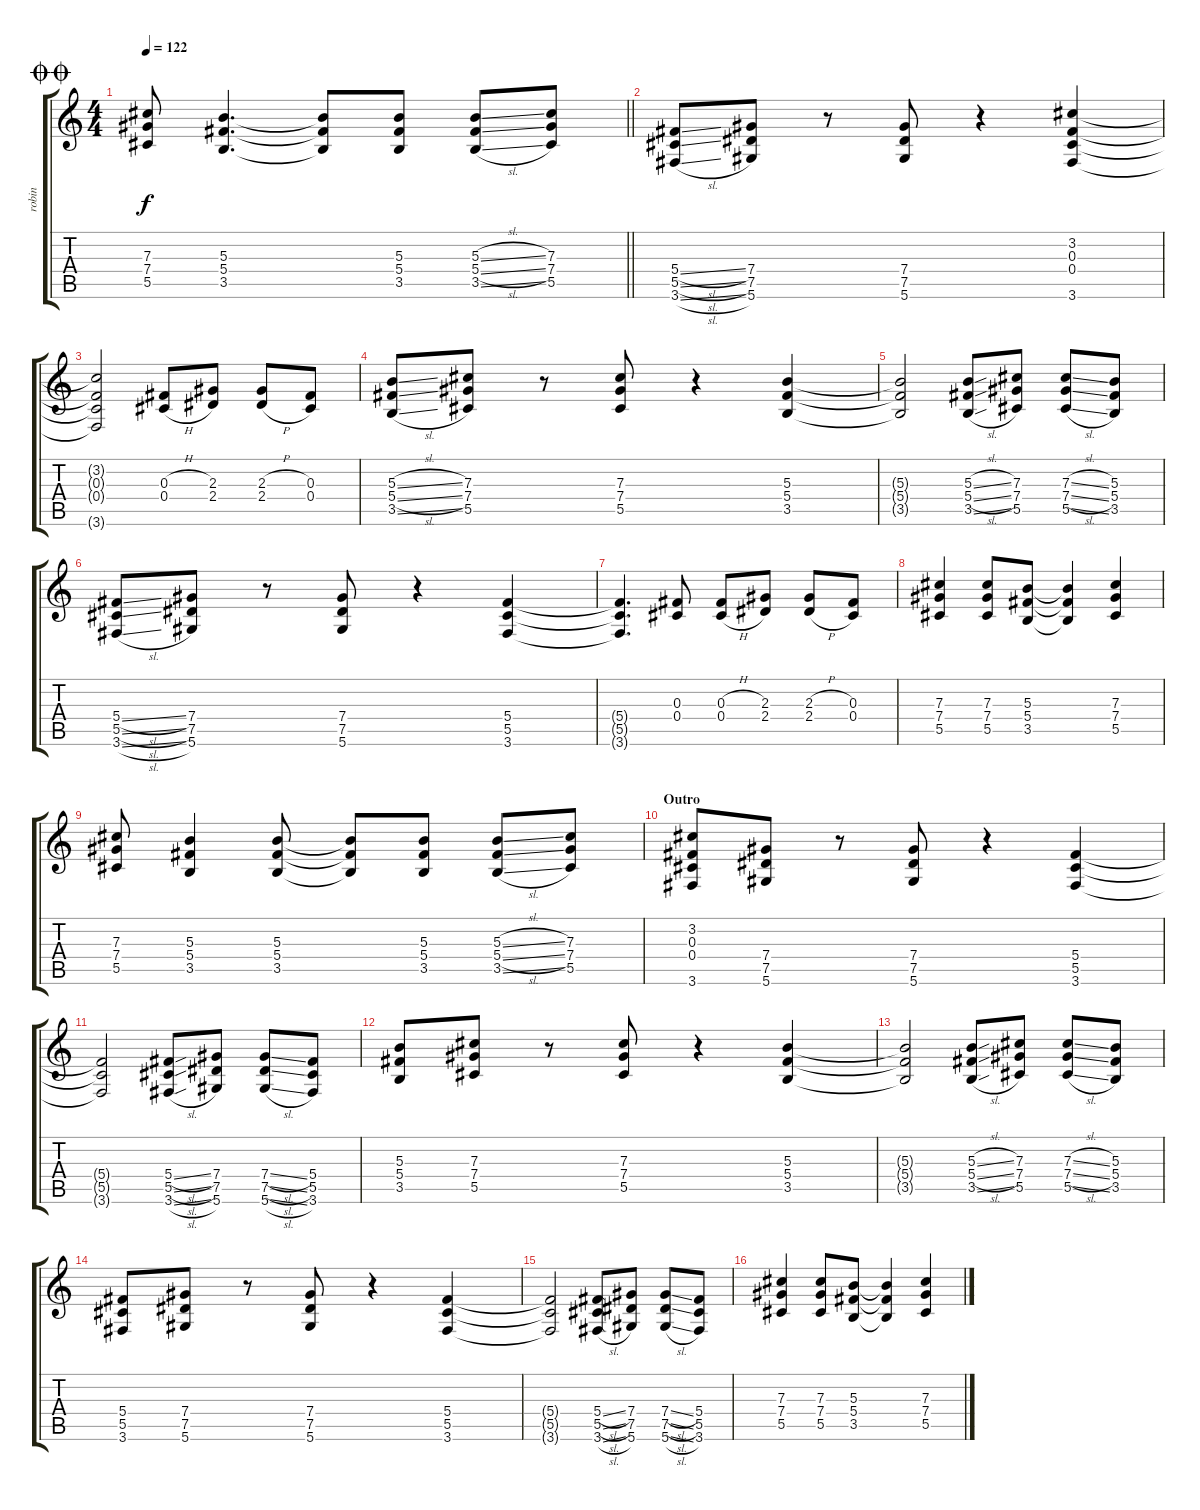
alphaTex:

\track ("robin" "robin") {instrument overdrivenguitar}
\staff {score tabs}
\tuning (Eb4 Bb3 Gb3 Db3 Ab2 Eb2) {hide}
\ts (4 4)
\jump doublecoda
\tempo 122
\clef g2
\barLineRight lightlight
\ks c
(7.3 7.4 5.5).8{dy f} (5.3 5.4 3.5).4{d} (5.3{t} 5.4{t} 3.5{t}).8 (5.3 5.4 3.5).8 (5.3{sl} 5.4{sl} 3.5{sl}).8 (7.3 7.4 5.5).8 |
(5.4{sl} 5.5{sl} 3.6{sl}).8 (7.4 7.5 5.6).8 r.8 (7.4 7.5 5.6).8 r.4 (3.2 0.3 0.4 3.6).4 |
(3.2{t} 0.3{t} 0.4{t} 3.6{t}).2 (0.3{h} 0.4{h}).8 (2.3 2.4).8 (2.3{h} 2.4{h}).8 (0.3 0.4).8 |
(5.3{sl} 5.4{sl} 3.5{sl}).8 (7.3 7.4 5.5).8 r.8 (7.3 7.4 5.5).8 r.4 (5.3 5.4 3.5).4 |
(5.3{t} 5.4{t} 3.5{t}).2 (5.3{sl} 5.4{sl} 3.5{sl}).8 (7.3 7.4 5.5).8 (7.3{sl} 7.4{sl} 5.5{sl}).8 (5.3 5.4 3.5).8 |
(5.4{sl} 5.5{sl} 3.6{sl}).8 (7.4 7.5 5.6).8 r.8 (7.4 7.5 5.6).8 r.4 (5.4 5.5 3.6).4 |
(5.4{t} 5.5{t} 3.6{t}).4{d} (0.3 0.4).8 (0.3{h} 0.4{h}).8 (2.3 2.4).8 (2.3{h} 2.4{h}).8 (0.3 0.4).8 |
(7.3 7.4 5.5).4 (7.3 7.4 5.5).8 (5.3 5.4 3.5).8 (5.3{t} 5.4{t} 3.5{t}).4 (7.3 7.4 5.5).4 |
(7.3 7.4 5.5).8 (5.3 5.4 3.5).4 (5.3 5.4 3.5).8 (5.3{t} 5.4{t} 3.5{t}).8 (5.3 5.4 3.5).8 (5.3{sl} 5.4{sl} 3.5{sl}).8 (7.3 7.4 5.5).8 |
\section ("" "Outro")
(3.2 0.3 0.4 3.6).8 (7.4 7.5 5.6).8 r.8 (7.4 7.5 5.6).8 r.4 (5.4 5.5 3.6).4 |
(5.4{t} 5.5{t} 3.6{t}).2 (5.4{sl} 5.5{sl} 3.6{sl}).8 (7.4 7.5 5.6).8 (7.4{sl} 7.5{sl} 5.6{sl}).8 (5.4 5.5 3.6).8 |
(5.3 5.4 3.5).8 (7.3 7.4 5.5).8 r.8 (7.3 7.4 5.5).8 r.4 (5.3 5.4 3.5).4 |
(5.3{t} 5.4{t} 3.5{t}).2 (5.3{sl} 5.4{sl} 3.5{sl}).8 (7.3 7.4 5.5).8 (7.3{sl} 7.4{sl} 5.5{sl}).8 (5.3 5.4 3.5).8 |
(5.4 5.5 3.6).8 (7.4 7.5 5.6).8 r.8 (7.4 7.5 5.6).8 r.4 (5.4 5.5 3.6).4 |
(5.4{t} 5.5{t} 3.6{t}).2 (5.4{sl} 5.5{sl} 3.6{sl}).8 (7.4 7.5 5.6).8 (7.4{sl} 7.5{sl} 5.6{sl}).8 (5.4 5.5 3.6).8 |
(7.3 7.4 5.5).4 (7.3 7.4 5.5).8 (5.3 5.4 3.5).8 (5.3{t} 5.4{t} 3.5{t}).4 (7.3 7.4 5.5).4
